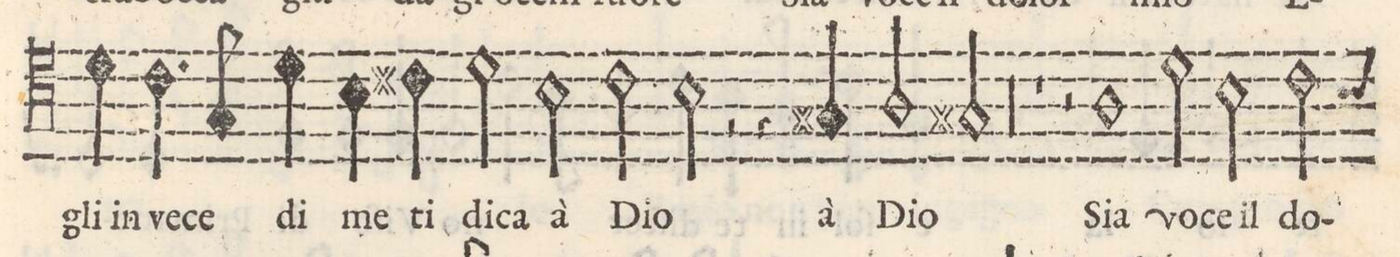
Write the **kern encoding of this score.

**kern	**text
*I"Sesto	*
*clefC4	*
*k[]	*
*M2/1	*
4d\	-gli in
4.c\	ve-
8G/	-ce
4d\	di
4B\	me
4c#X\	ti
=20-	=20-
2d\	di-
2B\	-ca a
2cny\	Di-
2B\	-o
=21-	=21-
2r	.
4rc	.
4G#X/	a
2A/	Di-
2G#X/	-o
=22-	=22-
00r	.
=23-	=23-
=24-	=24-
0yy	.
=25-	=25-
0r	.
=26-	=26-
2r	.
1A	Sia
2d\	vo-
=27-	=27-
2B\	-ce il
2c\	do-
*-	*-
